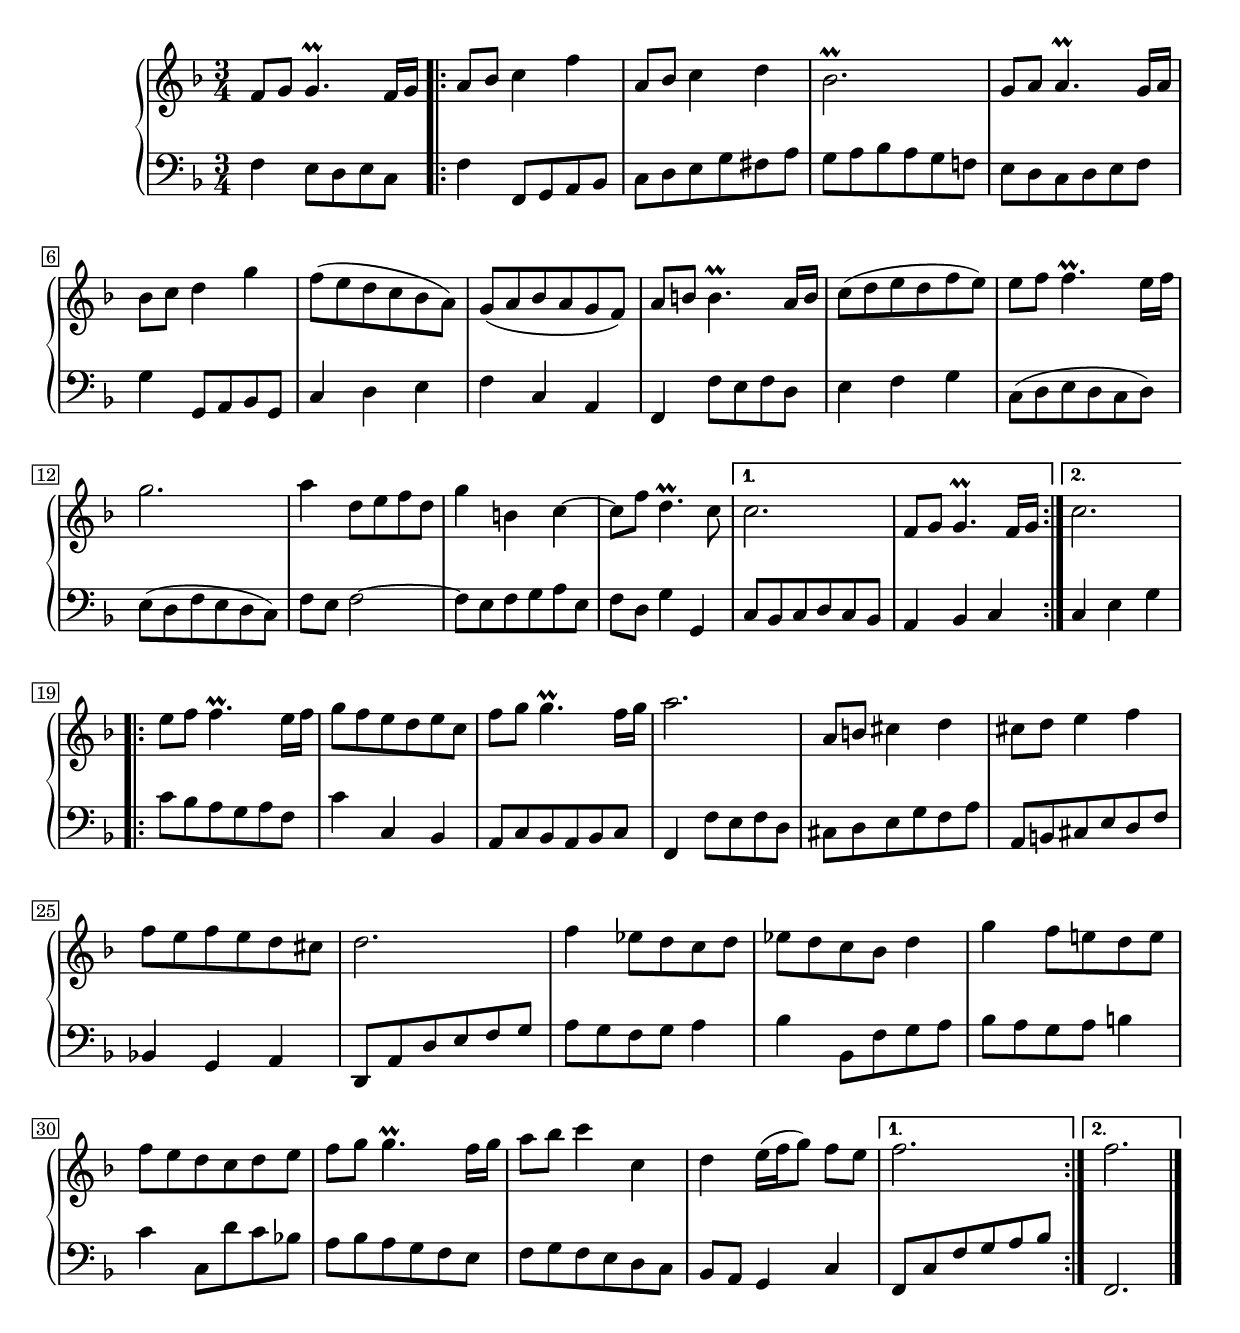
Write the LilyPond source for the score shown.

Global = {
  \key f \major
  \time 3/4
  \include "../global.ly"
}

Upper = \relative c'' {
  \clef treble
  \Global
  f,8 g  g4.\prall f16 g
  \repeat volta 2 {
  | a8 bes c4 f
  | a,8 bes c4 d
  | bes2.\prall
  %5
  | g8 a a4.\prall g16 a
  | bes8 c d4 g4
  | f8 (e d c bes a)
  | g (a bes a g f)
  | a b! b4.\prall a16 b
  %10
  | c8 (d e d f e)
  | e8 f f4.\prall e16 f
  | g2.
  | a4 d,8 e f d
  | g4 b,! c~
  %15
  | c8 f d4.\prall c8
  }
  \alternative {
    { c2.  f,8 g g4.\prall f16 g }
    { c2. }
  }
  \break
  \repeat volta 2 {
  | e8 f f4.\prall e16 f
  %20
  | g8 f e d e c
  | f8 g g4.\prall f16 g
  | a2.
  | a,8 b! cis4 d
  | cis8 d e4 f
  %25
  | f8 e f e d cis
  | d2.
  | f4 ees8 d c d
  | ees d c bes d4
  | g4 f8 e! d e
  %30
  | f8 e d c d e
  | f8 g g4.\prall f16 g
  | a8 bes c4 c,
  | d4 e16( f g8) f8 e
  }
  \alternative {
    { f2. }
    { f2. }
  }
  \fine

% la si do re mi fa sol
%  a b  c  d  e  f  g
}

Lower = \relative c {
  \clef bass
  \Global
  f4 e8 d e c
  \repeat volta 2 {
  | f4 f,8 g a bes
  | c8 d e g fis a
  | g8 a bes a g f!
  %5
  | e8 d c d e f
  | g4 g,8 a bes g
  | c4 d e
  | f4 c a
  | f4 f'8 e f d
  %10
  | e4 f g
  | c,8 (d e d c d)
  | e8 (d f e d c)
  | f8 e f2~
  | f8 e f g a e
  %15
  | f8 d g4 g,4
  }
  \alternative {
    { c8 bes c d c bes  a4 bes c }
    { c4 e g }
  }
  \repeat volta 2 {
  | c8 bes a g a f
  %20
  | c'4 c,4 bes
  | a8 c bes a bes c
  | f,4 f'8 e f d
  | cis d e g f a
  | a,8 b! cis e d f
  %25
  | bes,4 g a
  | d,8 a' d e f g
  | a8 g f g  a4
  | bes4 bes,8 f' g a
  | bes8 a g a b!4
  %30
  | c4 c,8 d' c bes
  | a8 bes a g f e
  | f8 g f e d c
  | bes8 a g4 c
  }
  \alternative {
    { \stemUp f,8 c' f g a bes }
    { f,2. }
  }
  \fine

% la si do re mi fa sol
%  a b  c  d  e  f  g
}

\score {
  \new PianoStaff
  <<
    \accidentalStyle Score.piano
    \new Staff = "upper" \Upper
    \new Staff = "lower" \Lower
  >>
  \header {
    subtitle = "Menuet I."
  }
  \layout { }
  \midi {
    \tempo 4 = 150
  }
}
